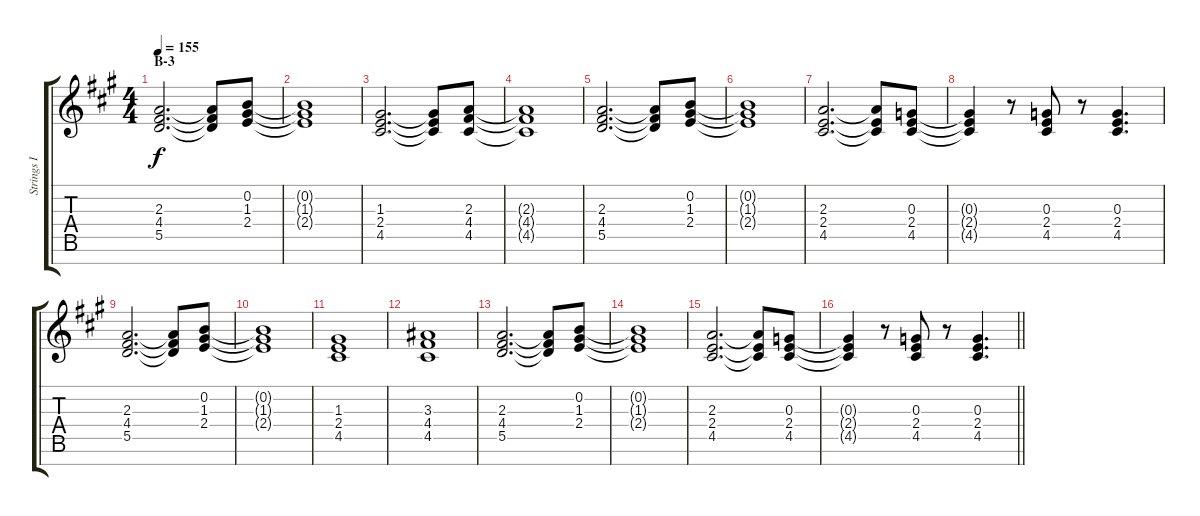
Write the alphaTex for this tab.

\track ("Strings I" "Strings I") {instrument stringensemble1}
\staff {score tabs}
\tuning (E5 B4 G4 D4 A3 E3 B2) {hide}
\ts (4 4)
\section ("" "B-3")
\tempo 155
\clef g2
\ks a
(2.3 4.4 5.5).2{d dy f} (2.3{t} 4.4{t} 5.5{t}).8 (0.2 1.3 2.4).8 |
(0.2{t} 1.3{t} 2.4{t}).1 |
(1.3 2.4 4.5).2{d} (1.3{t} 2.4{t} 4.5{t}).8 (2.3 4.4 4.5).8 |
(2.3{t} 4.4{t} 4.5{t}).1 |
(2.3 4.4 5.5).2{d} (2.3{t} 4.4{t} 5.5{t}).8 (0.2 1.3 2.4).8 |
(0.2{t} 1.3{t} 2.4{t}).1 |
(2.3 2.4 4.5).2{d} (2.3{t} 2.4{t} 4.5{t}).8 (0.3 2.4 4.5).8 |
(0.3{t} 2.4{t} 4.5{t}).4 r.8 (0.3 2.4 4.5).8 r.8 (0.3 2.4 4.5).4{d} |
(2.3 4.4 5.5).2{d} (2.3{t} 4.4{t} 5.5{t}).8 (0.2 1.3 2.4).8 |
(0.2{t} 1.3{t} 2.4{t}).1 |
(1.3 2.4 4.5).1 |
(3.3 4.4 4.5).1 |
(2.3 4.4 5.5).2{d} (2.3{t} 4.4{t} 5.5{t}).8 (0.2 1.3 2.4).8 |
(0.2{t} 1.3{t} 2.4{t}).1 |
(2.3 2.4 4.5).2{d} (2.3{t} 2.4{t} 4.5{t}).8 (0.3 2.4 4.5).8 |
\barLineRight lightlight
(0.3{t} 2.4{t} 4.5{t}).4 r.8 (0.3 2.4 4.5).8 r.8 (0.3 2.4 4.5).4{d}
